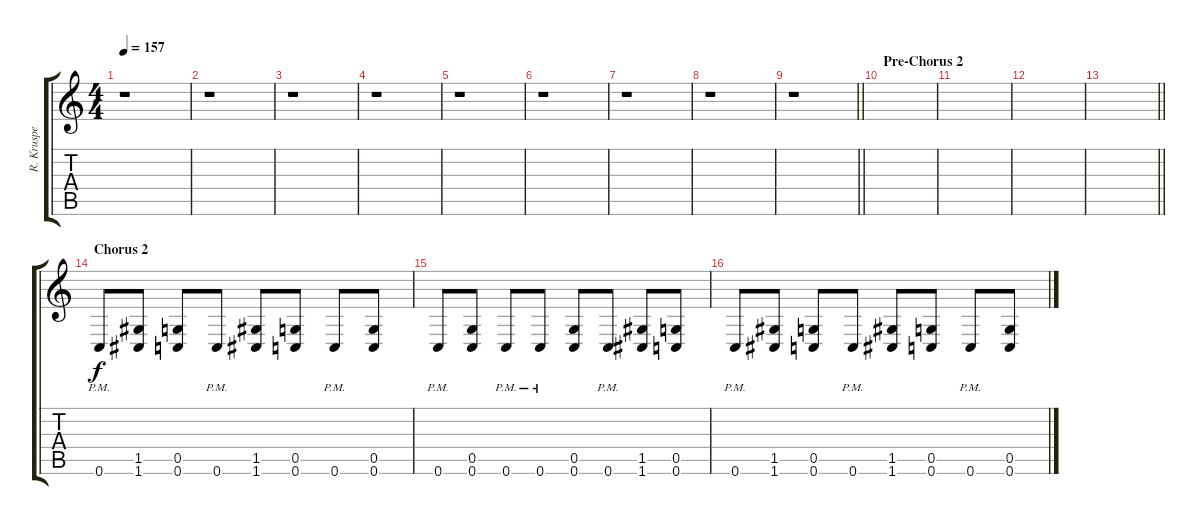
\track ("R. Kruspe" "R. Kruspe") {instrument distortionguitar}
\staff {score tabs}
\tuning (D4 A3 F3 C3 G2 C2) {hide}
\ts (4 4)
\tempo 157
\clef g2
\ks c
r.1{dy f} |
r.1 |
r.1 |
r.1 |
r.1 |
r.1 |
r.1 |
r.1 |
\barLineRight lightlight
r.1 |
\section ("" "Pre-Chorus 2")
|
|
|
\barLineRight lightlight
|
\section ("" "Chorus 2")
0.6{pm}.8 (1.5 1.6).8 (0.5 0.6).8 0.6{pm}.8 (1.5 1.6).8 (0.5 0.6).8 0.6{pm}.8 (0.5 0.6).8 |
0.6{pm}.8 (0.5 0.6).8 0.6{pm}.8 0.6{pm}.8 (0.5 0.6).8 0.6{pm}.8 (1.5 1.6).8 (0.5 0.6).8 |
0.6{pm}.8 (1.5 1.6).8 (0.5 0.6).8 0.6{pm}.8 (1.5 1.6).8 (0.5 0.6).8 0.6{pm}.8 (0.5 0.6).8
